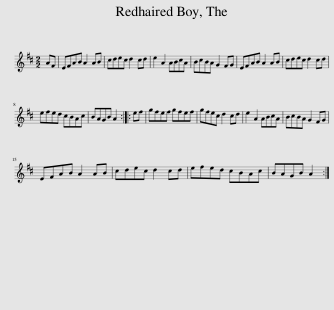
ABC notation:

X:1
L:1/8
M:2/2
I:linebreak $
K:D
V:1 treble
V:1
 AF | EFAB A2 AB | cdec d2 cd | e2 A2 ABcA | BcBA G2 FG | %5
 EFAB A2 AB | cdec d2 cd |$ efed cBAc | BAGB A2 :: ef | %10
 gfef gfef | gfec d2 cd | e2 A2 ABcA | BcBA G2 FG |$ EFAB A2 AB | %15
 cdec d2 cd | efed cBAc | BAGB A2 :| %18
